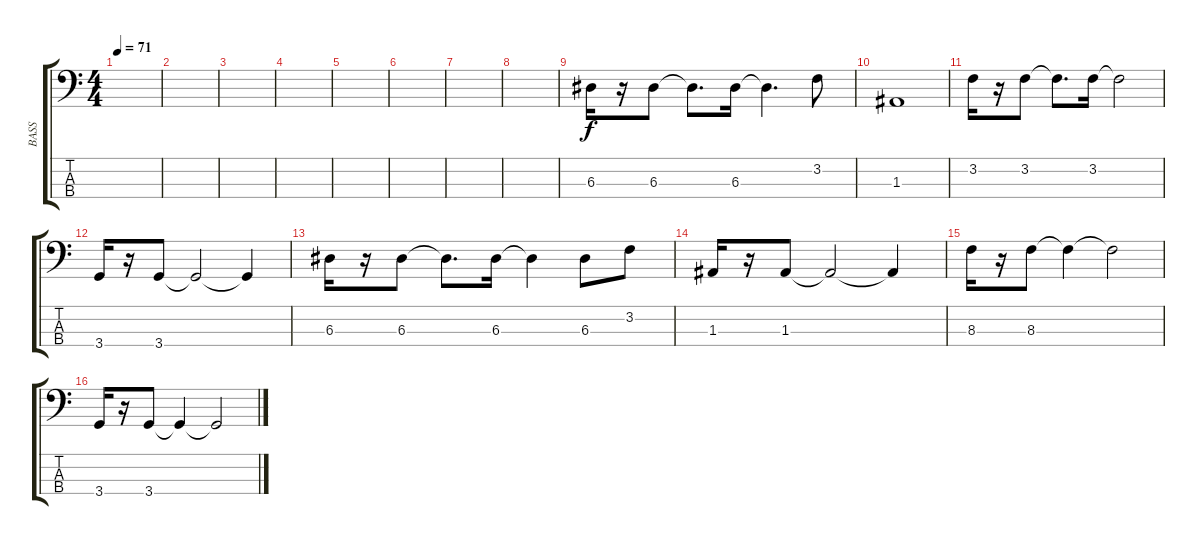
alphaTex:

\track ("BASS" "BASS") {instrument electricbassfinger}
\staff {score tabs}
\tuning (G2 D2 A1 E1) {hide}
\ts (4 4)
\tempo 71
\clef f4
\ks c
|
|
|
|
|
|
|
|
6.3.16 r.16 6.3.8 6.3{t}.8{d} 6.3.16 6.3{t}.4{d} 3.2.8 |
1.3.1 |
3.2.16 r.16 3.2.8 3.2{t}.8{d} 3.2.16 3.2{t}.2 |
3.4.16 r.16 3.4.8 3.4{t}.2 3.4{t}.4 |
6.3.16 r.16 6.3.8 6.3{t}.8{d} 6.3.16 6.3{t}.4 6.3.8 3.2.8 |
1.3.16 r.16 1.3.8 1.3{t}.2 1.3{t}.4 |
8.3.16 r.16 8.3.8 8.3{t}.4 8.3{t}.2 |
3.4.16 r.16 3.4.8 3.4{t}.4 3.4{t}.2
